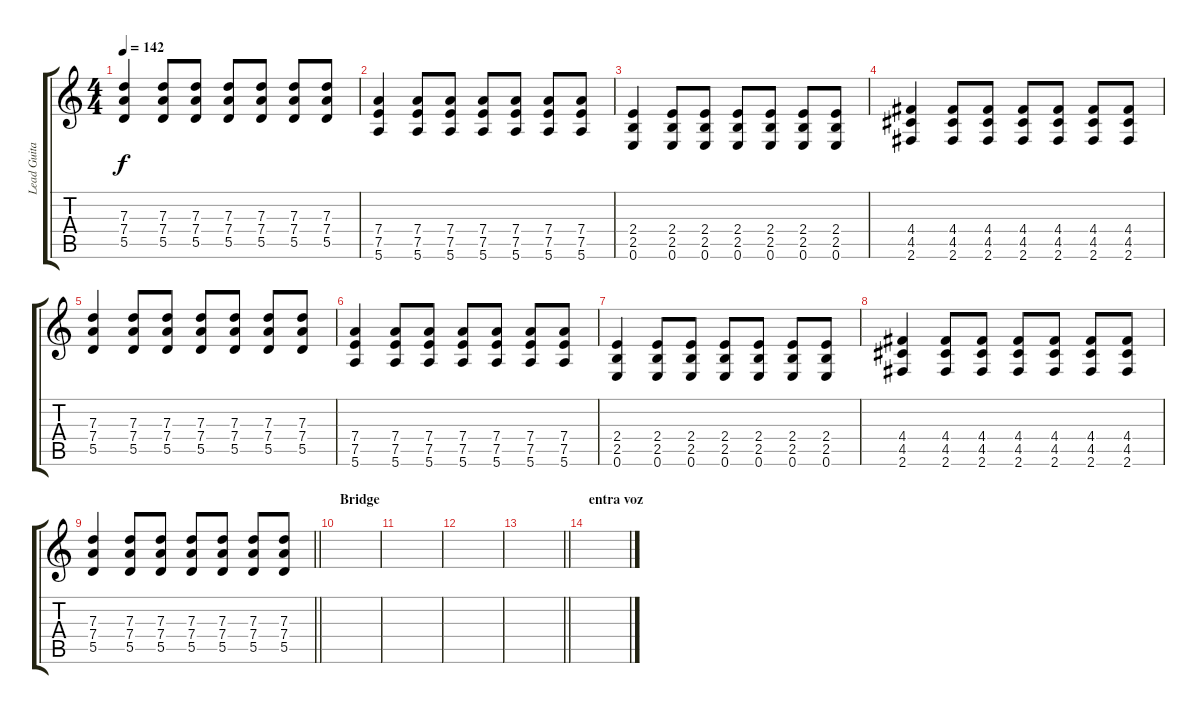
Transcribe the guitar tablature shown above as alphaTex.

\track ("Lead Guitar" "Lead Guita") {instrument overdrivenguitar}
\staff {score tabs}
\tuning (E4 B3 G3 D3 A2 E2) {hide}
\ts (4 4)
\tempo 142
\clef g2
\ks c
(7.3 7.4 5.5).4{dy f} (7.3 7.4 5.5).8 (7.3 7.4 5.5).8 (7.3 7.4 5.5).8 (7.3 7.4 5.5).8 (7.3 7.4 5.5).8 (7.3 7.4 5.5).8 |
(7.4 7.5 5.6).4 (7.4 7.5 5.6).8 (7.4 7.5 5.6).8 (7.4 7.5 5.6).8 (7.4 7.5 5.6).8 (7.4 7.5 5.6).8 (7.4 7.5 5.6).8 |
(2.4 2.5 0.6).4 (2.4 2.5 0.6).8 (2.4 2.5 0.6).8 (2.4 2.5 0.6).8 (2.4 2.5 0.6).8 (2.4 2.5 0.6).8 (2.4 2.5 0.6).8 |
(4.4 4.5 2.6).4 (4.4 4.5 2.6).8 (4.4 4.5 2.6).8 (4.4 4.5 2.6).8 (4.4 4.5 2.6).8 (4.4 4.5 2.6).8 (4.4 4.5 2.6).8 |
(7.3 7.4 5.5).4 (7.3 7.4 5.5).8 (7.3 7.4 5.5).8 (7.3 7.4 5.5).8 (7.3 7.4 5.5).8 (7.3 7.4 5.5).8 (7.3 7.4 5.5).8 |
(7.4 7.5 5.6).4 (7.4 7.5 5.6).8 (7.4 7.5 5.6).8 (7.4 7.5 5.6).8 (7.4 7.5 5.6).8 (7.4 7.5 5.6).8 (7.4 7.5 5.6).8 |
(2.4 2.5 0.6).4 (2.4 2.5 0.6).8 (2.4 2.5 0.6).8 (2.4 2.5 0.6).8 (2.4 2.5 0.6).8 (2.4 2.5 0.6).8 (2.4 2.5 0.6).8 |
(4.4 4.5 2.6).4 (4.4 4.5 2.6).8 (4.4 4.5 2.6).8 (4.4 4.5 2.6).8 (4.4 4.5 2.6).8 (4.4 4.5 2.6).8 (4.4 4.5 2.6).8 |
\barLineRight lightlight
(7.3 7.4 5.5).4 (7.3 7.4 5.5).8 (7.3 7.4 5.5).8 (7.3 7.4 5.5).8 (7.3 7.4 5.5).8 (7.3 7.4 5.5).8 (7.3 7.4 5.5).8 |
\section ("" "Bridge")
|
|
|
\barLineRight lightlight
|
\section ("" "entra voz")
